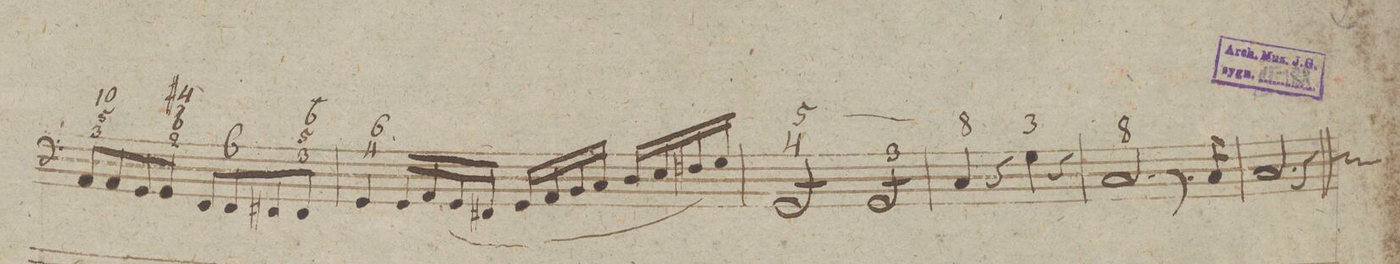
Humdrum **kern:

**kern	**fba	**dynam
*I"Organo	*	*
*clefF4	*	*
*k[]	*	*
*met(c|)	*	*
*M2/2	*	*
8AA/L	10 5 3	.
8AA/	.	.
8GG/	.	.
8GG/J	#4 - 2	.
8FF/L	.	.
8FF/	x x 6	.
8FF#X/	.	.
8FF#/J	6/ 5 3	.
=88	=88	=88
4GG/	6 4	.
16GG/LL	.	.
16AA/	.	.
(<16GG/	.	.
16FF#X/JJ	.	.
16GG/LL	.	.
16AA/	.	.
16BB/	.	.
16C/JJ	.	.
16D/LL	.	.
16E/	.	.
16F#X/	.	.
16G/JJ)	.	.
=89	=89	=89
*tremolo	*	*
8GG/L	5_ 4	.
8GG/	.	.
8GG/	.	.
8GG/J	.	.
8GG/L	_ 3	.
8GG/	.	.
8GG/	.	.
8GG/J	.	.
.	X	.
=90	=90	=90
4C/	8	.
4r	.	.
4G\	3	.
4r	.	.
=91	=91	=91
2C./	8	.
8.r	.	.
16C/	.	.
=92	=92	=92
2.C/	.	.
4r	.	.
==	==	==
*-	*-	*-
